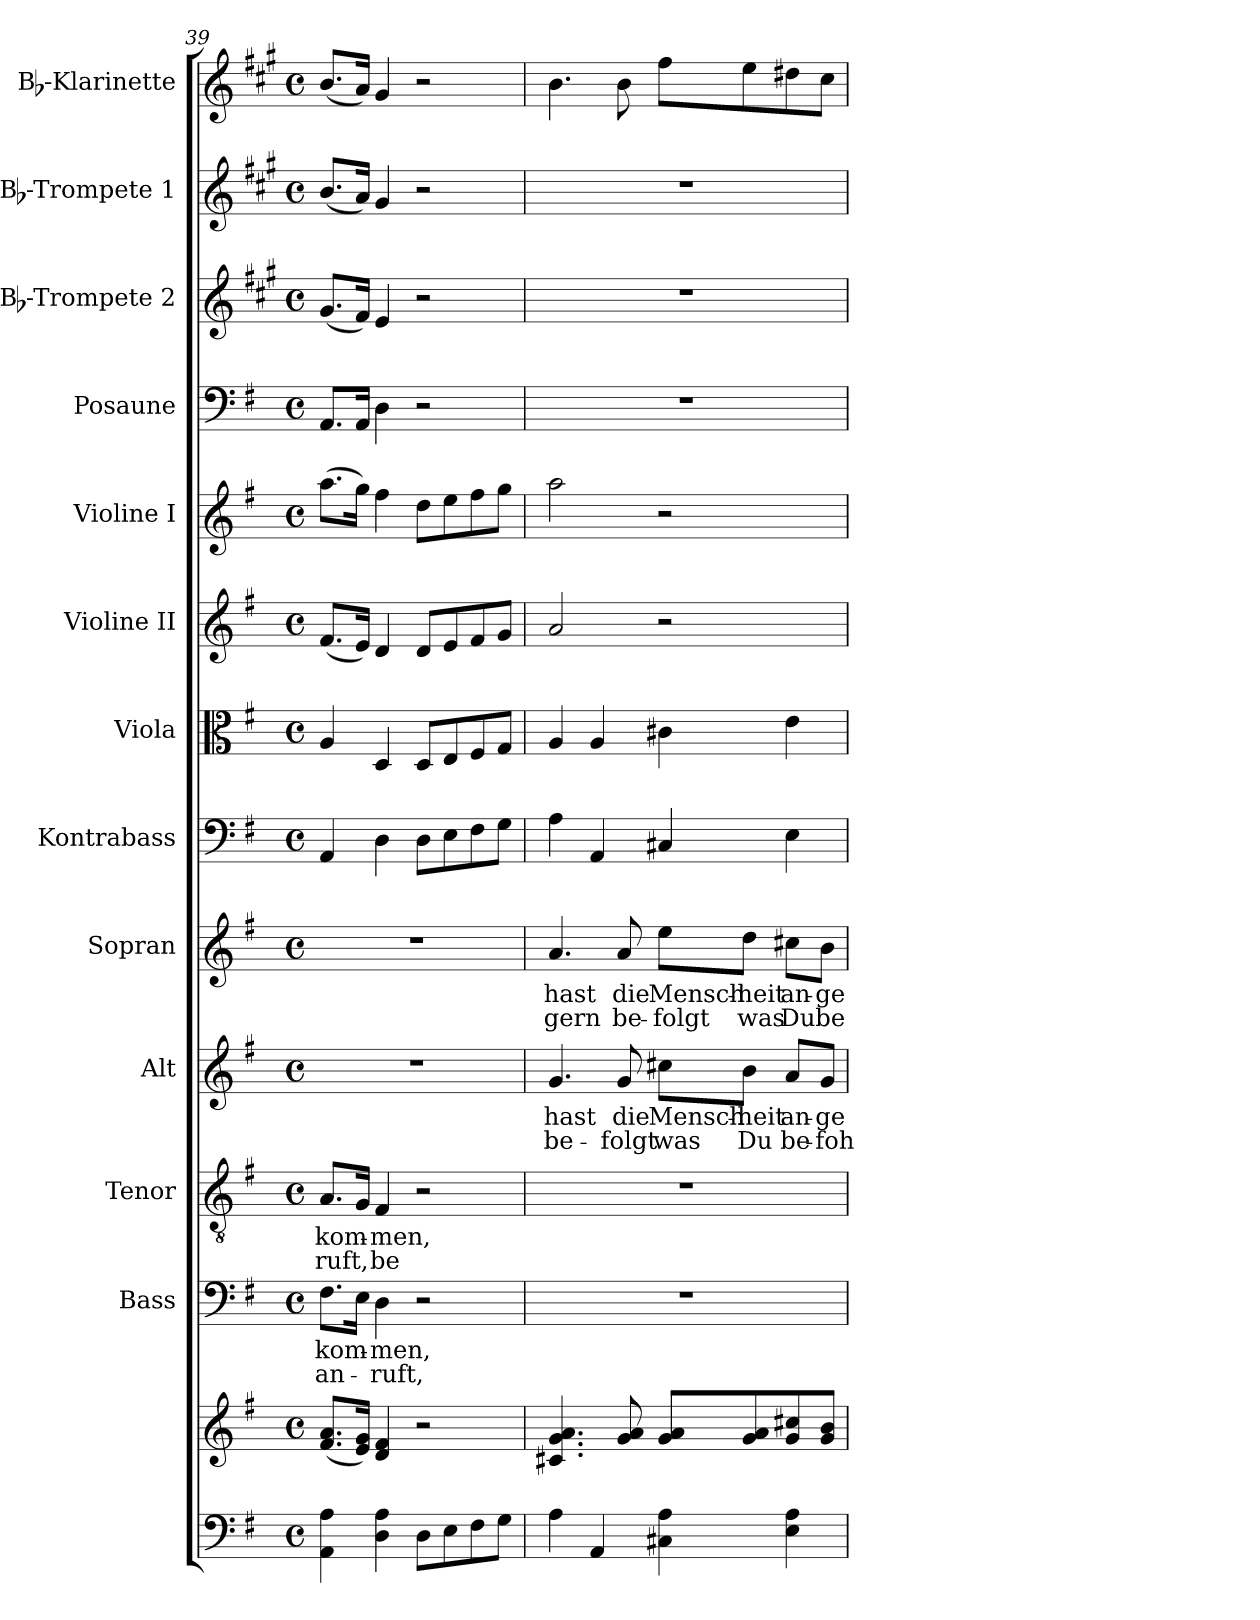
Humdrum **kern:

**kern	**kern	**kern	**text	**text	**kern	**text	**text	**kern	**text	**text	**kern	**text	**text	**kern	**kern	**kern	**kern	**kern	**kern	**kern	**kern
*part13	*part13	*part12	*part12	*part12	*part11	*part11	*part11	*part10	*part10	*part10	*part9	*part9	*part9	*part8	*part7	*part6	*part5	*part4	*part3	*part2	*part1
*staff14	*staff13	*staff12	*staff12	*staff12	*staff11	*staff11	*staff11	*staff10	*staff10	*staff10	*staff9	*staff9	*staff9	*staff8	*staff7	*staff6	*staff5	*staff4	*staff3	*staff2	*staff1
*	*	*I"Bass	*	*	*I"Tenor	*	*	*I"Alt	*	*	*I"Sopran	*	*	*I"Kontrabass	*I"Viola	*I"Violine II	*I"Violine I	*I"Posaune	*I"Bb-Trompete 2	*I"Bb-Trompete 1	*I"Bb-Klarinette
*	*	*I'B.	*	*	*I'T.	*	*	*I'A.	*	*	*I'S.	*	*	*I'Kb.	*I'Vla.	*I'Vl. II	*I'Vl. I	*I'Pos.	*I'Bb Trp. 2	*I'Bb Trp. 1	*I'Bb Kl.
*clefF4	*clefG2	*clefF4	*	*	*clefGv2	*	*	*clefG2	*	*	*clefG2	*	*	*clefF4	*clefC3	*clefG2	*clefG2	*clefF4	*clefG2	*clefG2	*clefG2
*	*	*	*	*	*	*	*	*	*	*	*	*	*	*ITrd7c12	*	*	*	*	*ITrd1c2	*ITrd1c2	*ITrd1c2
*k[f#]	*k[f#]	*k[f#]	*	*	*k[f#]	*	*	*k[f#]	*	*	*k[f#]	*	*	*k[f#]	*k[f#]	*k[f#]	*k[f#]	*k[f#]	*k[f#]	*k[f#]	*k[f#]
*G:	*G:	*G:	*	*	*G:	*	*	*G:	*	*	*G:	*	*	*G:	*G:	*G:	*G:	*G:	*G:	*G:	*G:
*M4/4	*M4/4	*M4/4	*	*	*M4/4	*	*	*M4/4	*	*	*M4/4	*	*	*M4/4	*M4/4	*M4/4	*M4/4	*M4/4	*M4/4	*M4/4	*M4/4
*met(c)	*met(c)	*met(c)	*	*	*met(c)	*	*	*met(c)	*	*	*met(c)	*	*	*met(c)	*met(c)	*met(c)	*met(c)	*met(c)	*met(c)	*met(c)	*met(c)
=39	=39	=39	=39	=39	=39	=39	=39	=39	=39	=39	=39	=39	=39	=39	=39	=39	=39	=39	=39	=39	=39
!	!	!	!LO:LY:b	!LO:LY:b	!	!LO:LY:b	!LO:LY:b	!	!	!	!	!	!	!	!	!	!	!	!	!	!
4AA\ 4A\	(<8.f#/ 8.a/L	8.F#\L	-kom-	an-	8.A/L	-kom-	-ruft,	1r	.	.	1r	.	.	4AAA/	4A/	(<8.f#/L	(>8.aa\L	8.AA/L	(<8.f#/L	(<8.a/L	(<8.a/L
.	16e/ 16g/Jk)	16E\Jk	.	.	16G/Jk	.	.	.	.	.	.	.	.	.	.	16e/Jk)	16gg\Jk)	16AA/Jk	16e/Jk)	16g/Jk)	16g/Jk)
!	!	!	!LO:LY:b	!LO:LY:b	!	!LO:LY:b	!LO:LY:b	!	!	!	!	!	!	!	!	!	!	!	!	!	!
4D\ 4A\	4d/ 4f#/	4D\	-men,	-ruft,	4F#/	-men,	be-	.	.	.	.	.	.	4DD\	4D/	4d/	4ff#\	4D\	4d/	4f#/	4f#/
8D\L	2r	2r	.	.	2r	.	.	.	.	.	.	.	.	8DD\L	8D/L	8d/L	8dd\L	2r	2r	2r	2r
8E\	.	.	.	.	.	.	.	.	.	.	.	.	.	8EE\	8E/	8e/	8ee\	.	.	.	.
8F#\	.	.	.	.	.	.	.	.	.	.	.	.	.	8FF#\	8F#/	8f#/	8ff#\	.	.	.	.
8G\J	.	.	.	.	.	.	.	.	.	.	.	.	.	8GG\J	8G/J	8g/J	8gg\J	.	.	.	.
=40	=40	=40	=40	=40	=40	=40	=40	=40	=40	=40	=40	=40	=40	=40	=40	=40	=40	=40	=40	=40	=40
!	!	!	!	!	!	!	!	!	!LO:LY:b	!LO:LY:b	!	!LO:LY:b	!LO:LY:b	!	!	!	!	!	!	!	!
4A\	4.c#X/ 4.g/ 4.a/	1r	.	.	1r	.	.	4.g/	hast	be-	4.a/	hast	gern	4AA\	4A/	2a/	2aa\	1r	1r	1r	4.a\
4AA/	.	.	.	.	.	.	.	.	.	.	.	.	.	4AAA/	4A/	.	.	.	.	.	.
!	!	!	!	!	!	!	!	!	!LO:LY:b	!LO:LY:b	!	!LO:LY:b	!LO:LY:b	!	!	!	!	!	!	!	!
.	8g/ 8a/	.	.	.	.	.	.	8g/	die	-folgt	8a/	die	be-	.	.	.	.	.	.	.	8a\
!	!	!	!	!	!	!	!	!	!LO:LY:b	!LO:LY:b	!	!LO:LY:b	!LO:LY:b	!	!	!	!	!	!	!	!
4C#X\ 4A\	8g/ 8a/L	.	.	.	.	.	.	8cc#X\L	Mensch-	was	8ee\L	Mensch-	-folgt	4CC#X/	4c#X\	2r	2r	.	.	.	8ee\L
!	!	!	!	!	!	!	!	!	!LO:LY:b	!LO:LY:b	!	!LO:LY:b	!LO:LY:b	!	!	!	!	!	!	!	!
.	8g/ 8a/	.	.	.	.	.	.	8b\J	-heit	Du	8dd\J	-heit	was	.	.	.	.	.	.	.	8dd\
!	!	!	!	!	!	!	!	!	!LO:LY:b	!LO:LY:b	!	!LO:LY:b	!LO:LY:b	!	!	!	!	!	!	!	!
4E\ 4A\	8g/ 8cc#X/	.	.	.	.	.	.	8a/L	an-	be-	8cc#X\L	an-	Du	4EE\	4e\	.	.	.	.	.	8cc#X\
!	!	!	!	!	!	!	!	!	!LO:LY:b	!LO:LY:b	!	!LO:LY:b	!LO:LY:b	!	!	!	!	!	!	!	!
.	8g/ 8b/J	.	.	.	.	.	.	8g/J	-ge-	-foh-	8b\J	-ge-	be-	.	.	.	.	.	.	.	8b\J
=	=	=	=	=	=	=	=	=	=	=	=	=	=	=	=	=	=	=	=	=	=
*-	*-	*-	*-	*-	*-	*-	*-	*-	*-	*-	*-	*-	*-	*-	*-	*-	*-	*-	*-	*-	*-
